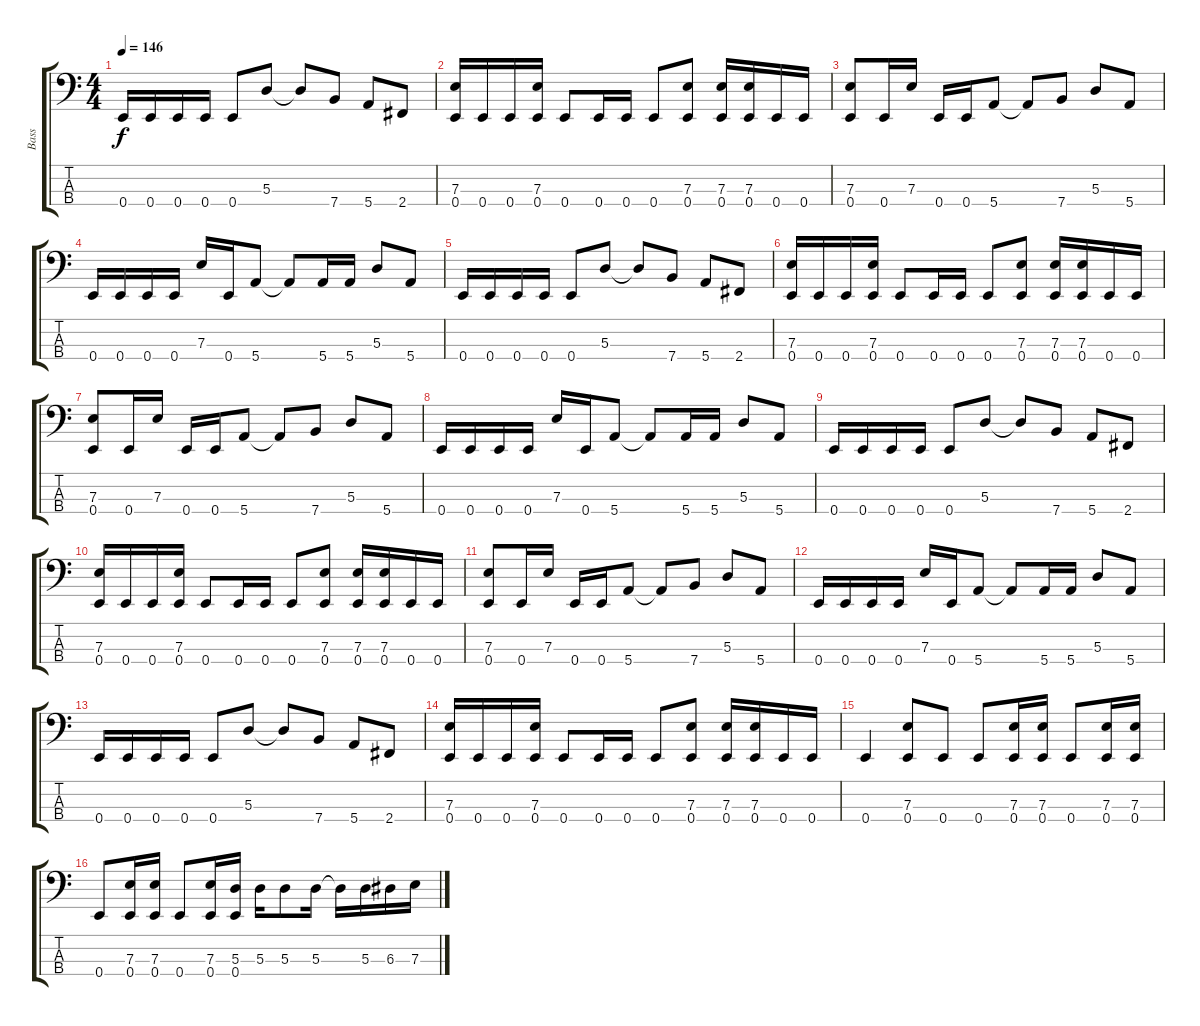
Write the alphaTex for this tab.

\track ("Bass" "Bass") {instrument electricbasspick}
\staff {score tabs}
\tuning (G2 D2 A1 E1) {hide}
\ts (4 4)
\tempo 146
\clef f4
\ks c
0.4.16{dy f} 0.4.16 0.4.16 0.4.16 0.4.8 5.3.8 5.3{t}.8 7.4.8 5.4.8 2.4.8 |
(7.3 0.4).16 0.4.16 0.4.16 (7.3 0.4).16 0.4.8 0.4.16 0.4.16 0.4.8 (7.3 0.4).8 (7.3 0.4).16 (7.3 0.4).16 0.4.16 0.4.16 |
(7.3 0.4).8 0.4.16 7.3.16 0.4.16 0.4.16 5.4.8 5.4{t}.8 7.4.8 5.3.8 5.4.8 |
0.4.16 0.4.16 0.4.16 0.4.16 7.3.16 0.4.16 5.4.8 5.4{t}.8 5.4.16 5.4.16 5.3.8 5.4.8 |
0.4.16 0.4.16 0.4.16 0.4.16 0.4.8 5.3.8 5.3{t}.8 7.4.8 5.4.8 2.4.8 |
(7.3 0.4).16 0.4.16 0.4.16 (7.3 0.4).16 0.4.8 0.4.16 0.4.16 0.4.8 (7.3 0.4).8 (7.3 0.4).16 (7.3 0.4).16 0.4.16 0.4.16 |
(7.3 0.4).8 0.4.16 7.3.16 0.4.16 0.4.16 5.4.8 5.4{t}.8 7.4.8 5.3.8 5.4.8 |
0.4.16 0.4.16 0.4.16 0.4.16 7.3.16 0.4.16 5.4.8 5.4{t}.8 5.4.16 5.4.16 5.3.8 5.4.8 |
0.4.16 0.4.16 0.4.16 0.4.16 0.4.8 5.3.8 5.3{t}.8 7.4.8 5.4.8 2.4.8 |
(7.3 0.4).16 0.4.16 0.4.16 (7.3 0.4).16 0.4.8 0.4.16 0.4.16 0.4.8 (7.3 0.4).8 (7.3 0.4).16 (7.3 0.4).16 0.4.16 0.4.16 |
(7.3 0.4).8 0.4.16 7.3.16 0.4.16 0.4.16 5.4.8 5.4{t}.8 7.4.8 5.3.8 5.4.8 |
0.4.16 0.4.16 0.4.16 0.4.16 7.3.16 0.4.16 5.4.8 5.4{t}.8 5.4.16 5.4.16 5.3.8 5.4.8 |
0.4.16 0.4.16 0.4.16 0.4.16 0.4.8 5.3.8 5.3{t}.8 7.4.8 5.4.8 2.4.8 |
(7.3 0.4).16 0.4.16 0.4.16 (7.3 0.4).16 0.4.8 0.4.16 0.4.16 0.4.8 (7.3 0.4).8 (7.3 0.4).16 (7.3 0.4).16 0.4.16 0.4.16 |
0.4.4 (7.3 0.4).8 0.4.8 0.4.8 (7.3 0.4).16 (7.3 0.4).16 0.4.8 (7.3 0.4).16 (7.3 0.4).16 |
0.4.8 (7.3 0.4).16 (7.3 0.4).16 0.4.8 (7.3 0.4).16 (5.3 0.4).16 5.3.16 5.3.8 5.3.16 5.3{t}.16 5.3.16 6.3.16 7.3.16
